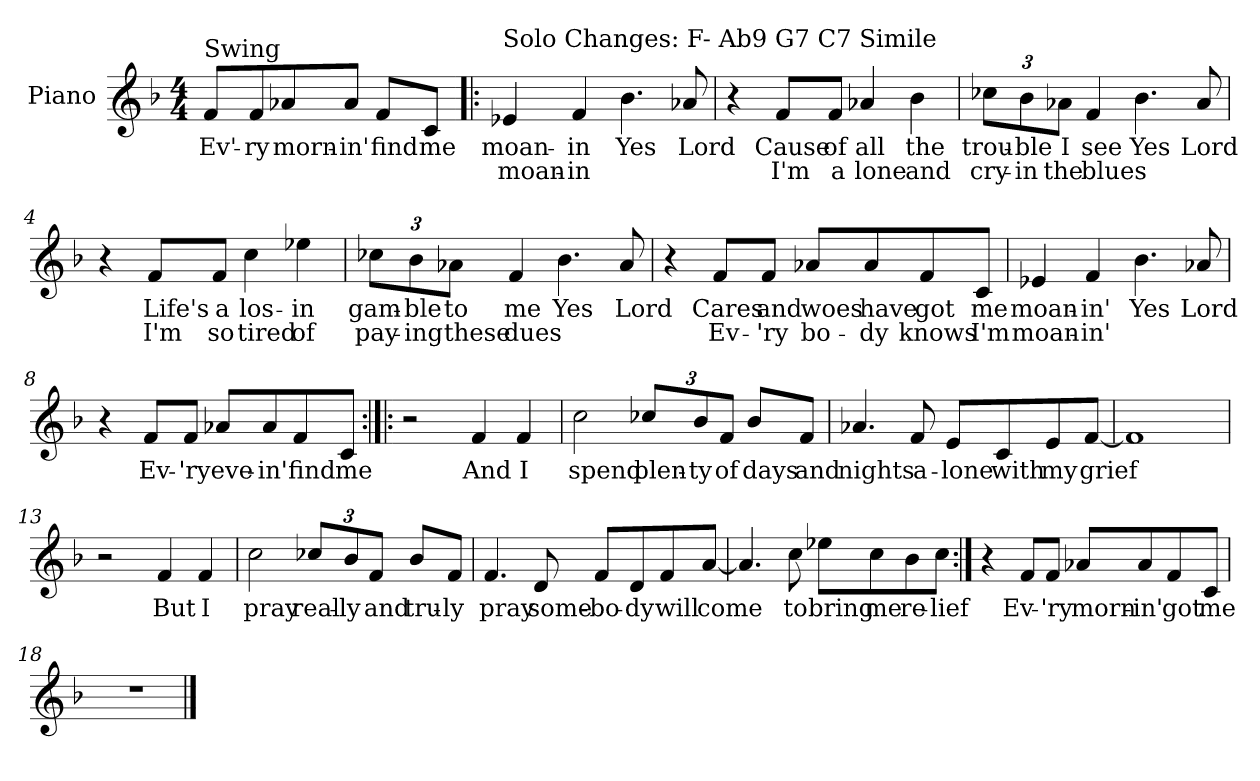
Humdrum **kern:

**kern	**text	**text
*part1	*part1	*part1
*staff1	*staff1	*staff1
*I"Piano	*	*
*I'Pno.	*	*
*clefG2	*	*
*k[b-]	*	*
*M4/4	*	*
*MM100	*	*
=	=	=
!LO:TX:a:t=Swing	!	!
!	!LO:LY:b	!
8f/L	Ev'-	.
!	!LO:LY:b	!
8f/	-ry	.
!	!LO:LY:b	!
8a-X/	morn-	.
!	!LO:LY:b	!
8a-/J	-in'	.
!	!LO:LY:b	!
8f/L	find	.
!	!LO:LY:b	!
8c/J	me	.
=1!|:	=1!|:	=1!|:
!LO:TX:a:t=Solo Changes&colon;   F-                Ab9                  G7                      C7 Simile	!	!
!	!LO:LY:b	!LO:LY:b
4e-X/	moan-	moan-
!	!LO:LY:b	!LO:LY:b
4f/	-in	-in
!	!LO:LY:b	!
4.b-\	Yes	.
!	!LO:LY:b	!
8a-X/	Lord	.
=2	=2	=2
4r	.	.
!	!LO:LY:b	!LO:LY:b
8f/L	Cause	I'm
!	!LO:LY:b	!LO:LY:b
8f/J	of	a
!	!LO:LY:b	!LO:LY:b
4a-X/	all	lone
!	!LO:LY:b	!LO:LY:b
4b-\	the	and
=3	=3	=3
*Xbrackettup	*	*
!	!LO:LY:b	!LO:LY:b
12cc-X\L	trou-	cry-
!	!LO:LY:b	!LO:LY:b
12b-\	-ble	-in
!	!LO:LY:b	!LO:LY:b
12a-X\J	I	the
!	!LO:LY:b	!LO:LY:b
4f/	see	blues
!	!LO:LY:b	!
4.b-\	Yes	.
!	!LO:LY:b	!
8a-/	Lord	.
!!LO:LB:g=z
=4	=4	=4
4r	.	.
!	!LO:LY:b	!LO:LY:b
8f/L	Life's	I'm
!	!LO:LY:b	!LO:LY:b
8f/J	a	so
!	!LO:LY:b	!LO:LY:b
4cc\	los-	tired
!	!LO:LY:b	!LO:LY:b
4ee-X\	-in	of
=5	=5	=5
!	!LO:LY:b	!LO:LY:b
12cc-X\L	gam-	pay-
!	!LO:LY:b	!LO:LY:b
12b-\	-ble	-ing
!	!LO:LY:b	!LO:LY:b
12a-X\J	to	these
!	!LO:LY:b	!LO:LY:b
4f/	me	dues
!	!LO:LY:b	!
4.b-\	Yes	.
!	!LO:LY:b	!
8a-/	Lord	.
=6	=6	=6
4r	.	.
!	!LO:LY:b	!LO:LY:b
8f/L	Cares	Ev-
!	!LO:LY:b	!LO:LY:b
8f/J	and	-'ry
!	!LO:LY:b	!LO:LY:b
8a-X/L	woes	bo-
!	!LO:LY:b	!LO:LY:b
8a-/	have	-dy
!	!LO:LY:b	!LO:LY:b
8f/	got	knows
!	!LO:LY:b	!LO:LY:b
8c/J	me	I'm
=7	=7	=7
!	!LO:LY:b	!LO:LY:b
4e-X/	moan-	moan-
!	!LO:LY:b	!LO:LY:b
4f/	-in'	-in'
!	!LO:LY:b	!
4.b-\	Yes	.
!	!LO:LY:b	!
8a-X/	Lord	.
!!LO:LB:g=z
=8	=8	=8
4r	.	.
!	!LO:LY:b	!
8f/L	Ev-	.
!	!LO:LY:b	!
8f/J	-'ry	.
!	!LO:LY:b	!
8a-X/L	eve-	.
!	!LO:LY:b	!
8a-/	-in'	.
!	!LO:LY:b	!
8f/	find	.
!	!LO:LY:b	!
8c/J	me	.
=9:|!|:	=9:|!|:	=9:|!|:
2r	.	.
!	!LO:LY:b	!
4f/	And	.
!	!LO:LY:b	!
4f/	I	.
=10	=10	=10
!	!LO:LY:b	!
2cc\	spend	.
!	!LO:LY:b	!
12cc-X/L	plen-	.
!	!LO:LY:b	!
12b-/	-ty	.
!	!LO:LY:b	!
12f/J	of	.
!	!LO:LY:b	!
8b-/L	days	.
!	!LO:LY:b	!
8f/J	and	.
=11	=11	=11
!	!LO:LY:b	!
4.a-X/	nights	.
!	!LO:LY:b	!
8f/	a-	.
!	!LO:LY:b	!
8e/L	-lone	.
!	!LO:LY:b	!
8c/	with	.
!	!LO:LY:b	!
8e/	my	.
!	!LO:LY:b	!
[8f/J	grief	.
=12	=12	=12
1f]	.	.
!!LO:LB:g=z
=13	=13	=13
2r	.	.
!	!LO:LY:b	!
4f/	But	.
!	!LO:LY:b	!
4f/	I	.
=14	=14	=14
!	!LO:LY:b	!
2cc\	pray	.
!	!LO:LY:b	!
12cc-X/L	real-	.
!	!LO:LY:b	!
12b-/	-ly	.
!	!LO:LY:b	!
12f/J	and	.
!	!LO:LY:b	!
8b-/L	tru-	.
!	!LO:LY:b	!
8f/J	-ly	.
=15	=15	=15
!	!LO:LY:b	!
4.f/	pray	.
!	!LO:LY:b	!
8d/	some-	.
!	!LO:LY:b	!
8f/L	-bo-	.
!	!LO:LY:b	!
8d/	-dy	.
!	!LO:LY:b	!
8f/	will	.
!	!LO:LY:b	!
[8a/J	come	.
=16	=16	=16
4.a/]	.	.
!	!LO:LY:b	!
8cc\	to	.
!	!LO:LY:b	!
8ee-X\L	bring	.
!	!LO:LY:b	!
8cc\	me	.
!	!LO:LY:b	!
8b-\	re-	.
!	!LO:LY:b	!
8cc\J	-lief	.
!!LO:LB:g=z
=17:|!	=17:|!	=17:|!
4r	.	.
!	!LO:LY:b	!
8f/L	Ev-	.
!	!LO:LY:b	!
8f/J	-'ry	.
!	!LO:LY:b	!
8a-X/L	morn-	.
!	!LO:LY:b	!
8a-/	-in'	.
!	!LO:LY:b	!
8f/	got	.
!	!LO:LY:b	!
8c/J	me	.
=18	=18	=18
1r	.	.
==	==	==
*-	*-	*-
